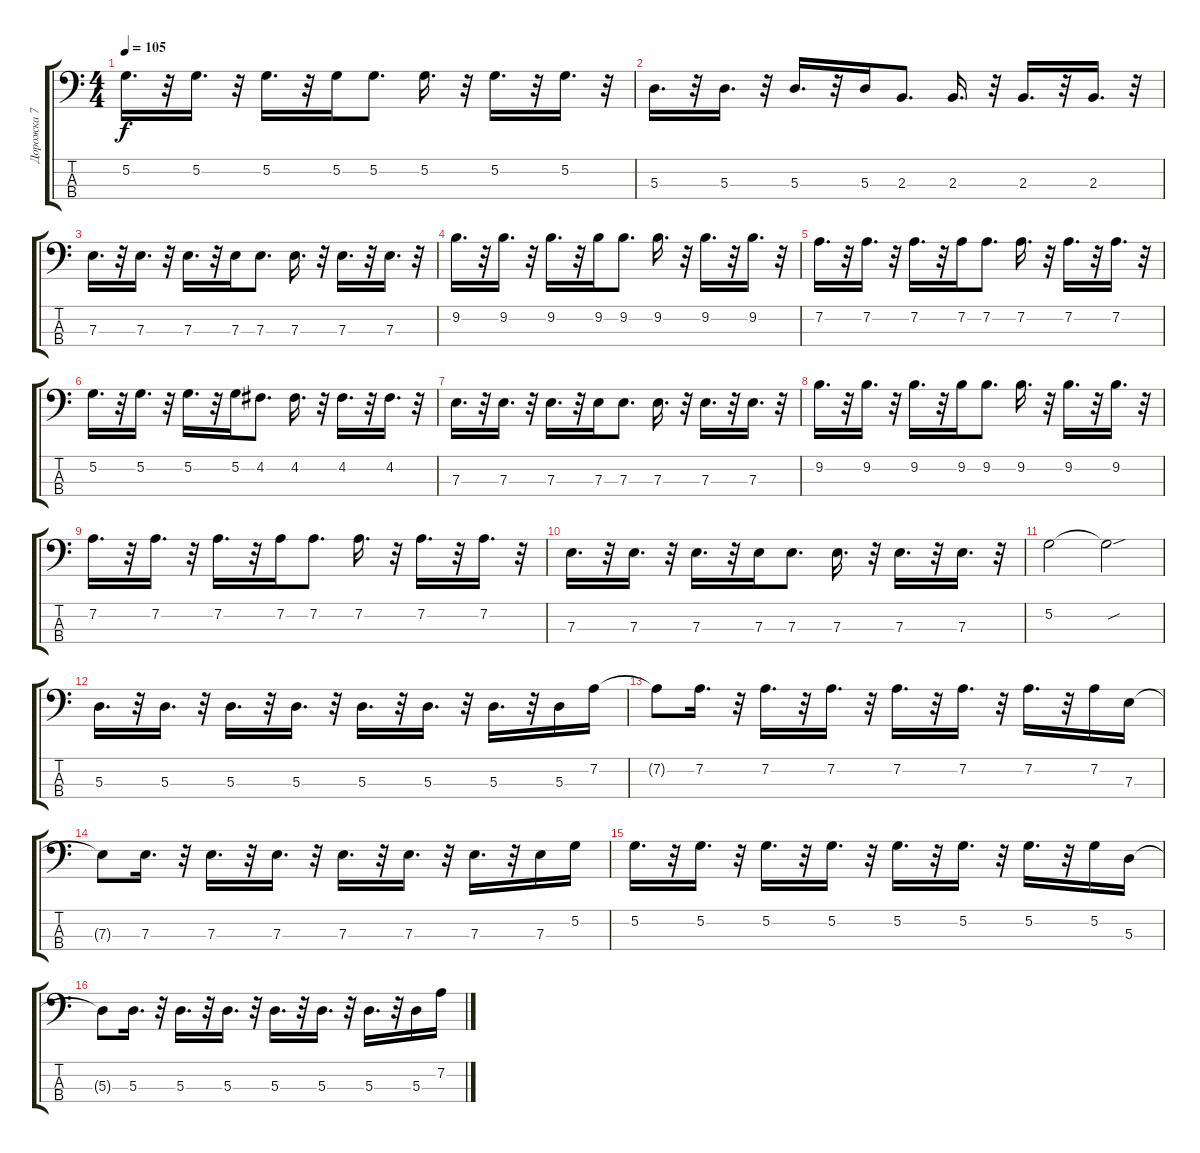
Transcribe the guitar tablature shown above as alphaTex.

\track ("Дорожка 7" "Дорожка 7") {instrument electricbassfinger}
\staff {score tabs}
\tuning (G2 D2 A1 E1) {hide}
\ts (4 4)
\tempo 105
\clef f4
\ks c
5.2.16{d dy f} r.32 5.2.16{d} r.32 5.2.16{d} r.32 5.2.16 5.2.8{d} 5.2.16{d} r.32 5.2.16{d} r.32 5.2.16{d} r.32 |
5.3.16{d} r.32 5.3.16{d} r.32 5.3.16{d} r.32 5.3.16 2.3.8{d} 2.3.16{d} r.32 2.3.16{d} r.32 2.3.16{d} r.32 |
7.3.16{d} r.32 7.3.16{d} r.32 7.3.16{d} r.32 7.3.16 7.3.8{d} 7.3.16{d} r.32 7.3.16{d} r.32 7.3.16{d} r.32 |
9.2.16{d} r.32 9.2.16{d} r.32 9.2.16{d} r.32 9.2.16 9.2.8{d} 9.2.16{d} r.32 9.2.16{d} r.32 9.2.16{d} r.32 |
7.2.16{d} r.32 7.2.16{d} r.32 7.2.16{d} r.32 7.2.16 7.2.8{d} 7.2.16{d} r.32 7.2.16{d} r.32 7.2.16{d} r.32 |
5.2.16{d} r.32 5.2.16{d} r.32 5.2.16{d} r.32 5.2.16 4.2.8{d} 4.2.16{d} r.32 4.2.16{d} r.32 4.2.16{d} r.32 |
7.3.16{d} r.32 7.3.16{d} r.32 7.3.16{d} r.32 7.3.16 7.3.8{d} 7.3.16{d} r.32 7.3.16{d} r.32 7.3.16{d} r.32 |
9.2.16{d} r.32 9.2.16{d} r.32 9.2.16{d} r.32 9.2.16 9.2.8{d} 9.2.16{d} r.32 9.2.16{d} r.32 9.2.16{d} r.32 |
7.2.16{d} r.32 7.2.16{d} r.32 7.2.16{d} r.32 7.2.16 7.2.8{d} 7.2.16{d} r.32 7.2.16{d} r.32 7.2.16{d} r.32 |
7.3.16{d} r.32 7.3.16{d} r.32 7.3.16{d} r.32 7.3.16 7.3.8{d} 7.3.16{d} r.32 7.3.16{d} r.32 7.3.16{d} r.32 |
5.2.2 5.2{sou t}.2 |
5.3.16{d} r.32 5.3.16{d} r.32 5.3.16{d} r.32 5.3.16{d} r.32 5.3.16{d} r.32 5.3.16{d} r.32 5.3.16{d} r.32 5.3.16 7.2.16 |
7.2{t}.8 7.2.16{d} r.32 7.2.16{d} r.32 7.2.16{d} r.32 7.2.16{d} r.32 7.2.16{d} r.32 7.2.16{d} r.32 7.2.16 7.3.16 |
7.3{t}.8 7.3.16{d} r.32 7.3.16{d} r.32 7.3.16{d} r.32 7.3.16{d} r.32 7.3.16{d} r.32 7.3.16{d} r.32 7.3.16 5.2.16 |
5.2.16{d} r.32 5.2.16{d} r.32 5.2.16{d} r.32 5.2.16{d} r.32 5.2.16{d} r.32 5.2.16{d} r.32 5.2.16{d} r.32 5.2.16 5.3.16 |
5.3{t}.8 5.3.16{d} r.32 5.3.16{d} r.32 5.3.16{d} r.32 5.3.16{d} r.32 5.3.16{d} r.32 5.3.16{d} r.32 5.3.16 7.2.16
